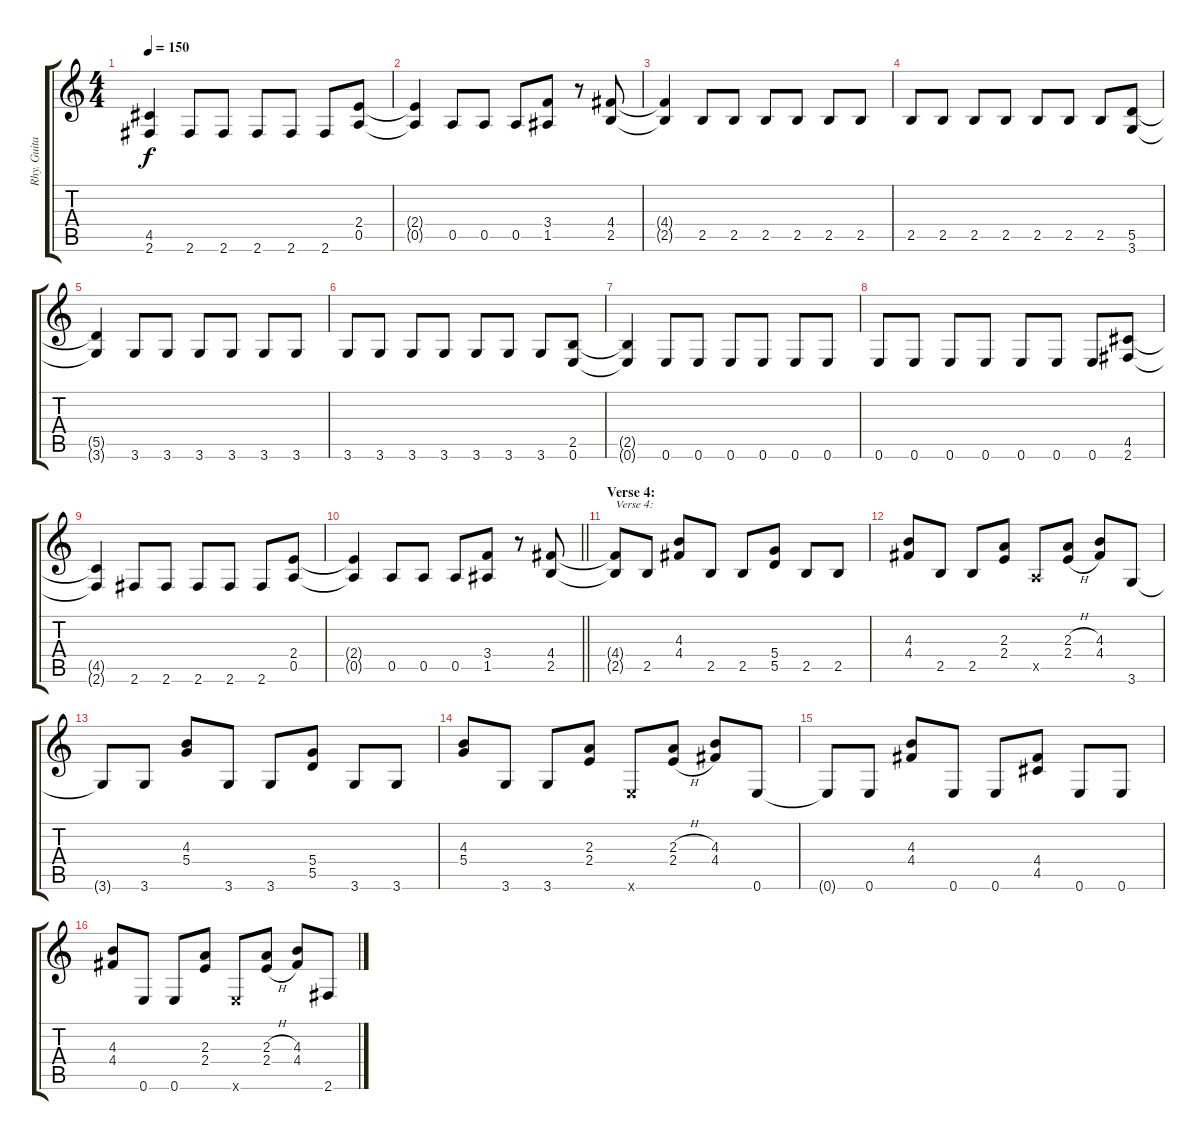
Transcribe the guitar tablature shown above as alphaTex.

\track ("Rhy. Guitar 1" "Rhy. Guita") {instrument acousticguitarsteel}
\staff {score tabs}
\tuning (E4 B3 G3 D3 A2 E2) {hide}
\ts (4 4)
\tempo 150
\clef g2
\ks c
(4.5{t} 2.6{t}).4{dy f} 2.6.8 2.6.8 2.6.8 2.6.8 2.6.8 (2.4 0.5).8 |
(2.4{t} 0.5{t}).4 0.5.8 0.5.8 0.5.8 (3.4 1.5).8 r.8 (4.4 2.5).8 |
(4.4{t} 2.5{t}).4 2.5.8 2.5.8 2.5.8 2.5.8 2.5.8 2.5.8 |
2.5.8 2.5.8 2.5.8 2.5.8 2.5.8 2.5.8 2.5.8 (5.5 3.6).8 |
(5.5{t} 3.6{t}).4 3.6.8 3.6.8 3.6.8 3.6.8 3.6.8 3.6.8 |
3.6.8 3.6.8 3.6.8 3.6.8 3.6.8 3.6.8 3.6.8 (2.5 0.6).8 |
(2.5{t} 0.6{t}).4 0.6.8 0.6.8 0.6.8 0.6.8 0.6.8 0.6.8 |
0.6.8 0.6.8 0.6.8 0.6.8 0.6.8 0.6.8 0.6.8 (4.5 2.6).8 |
(4.5{t} 2.6{t}).4 2.6.8 2.6.8 2.6.8 2.6.8 2.6.8 (2.4 0.5).8 |
\barLineRight lightlight
(2.4{t} 0.5{t}).4 0.5.8 0.5.8 0.5.8 (3.4 1.5).8 r.8 (4.4 2.5).8 |
\section ("" "Verse 4:")
(4.4{t} 2.5{t}).8{txt "Verse 4:"} 2.5.8 (4.3 4.4).8 2.5.8 2.5.8 (5.4 5.5).8 2.5.8 2.5.8 |
(4.3 4.4).8 2.5.8 2.5.8 (2.3 2.4).8 0.5{x}.8 (2.3{h} 2.4{h}).8 (4.3 4.4).8 3.6.8 |
3.6{t}.8 3.6.8 (4.3 5.4).8 3.6.8 3.6.8 (5.4 5.5).8 3.6.8 3.6.8 |
(4.3 5.4).8 3.6.8 3.6.8 (2.3 2.4).8 0.6{x}.8 (2.3{h} 2.4{h}).8 (4.3 4.4).8 0.6.8 |
0.6{t}.8 0.6.8 (4.3 4.4).8 0.6.8 0.6.8 (4.4 4.5).8 0.6.8 0.6.8 |
(4.3 4.4).8 0.6.8 0.6.8 (2.3 2.4).8 0.6{x}.8 (2.3{h} 2.4{h}).8 (4.3 4.4).8 2.6.8
